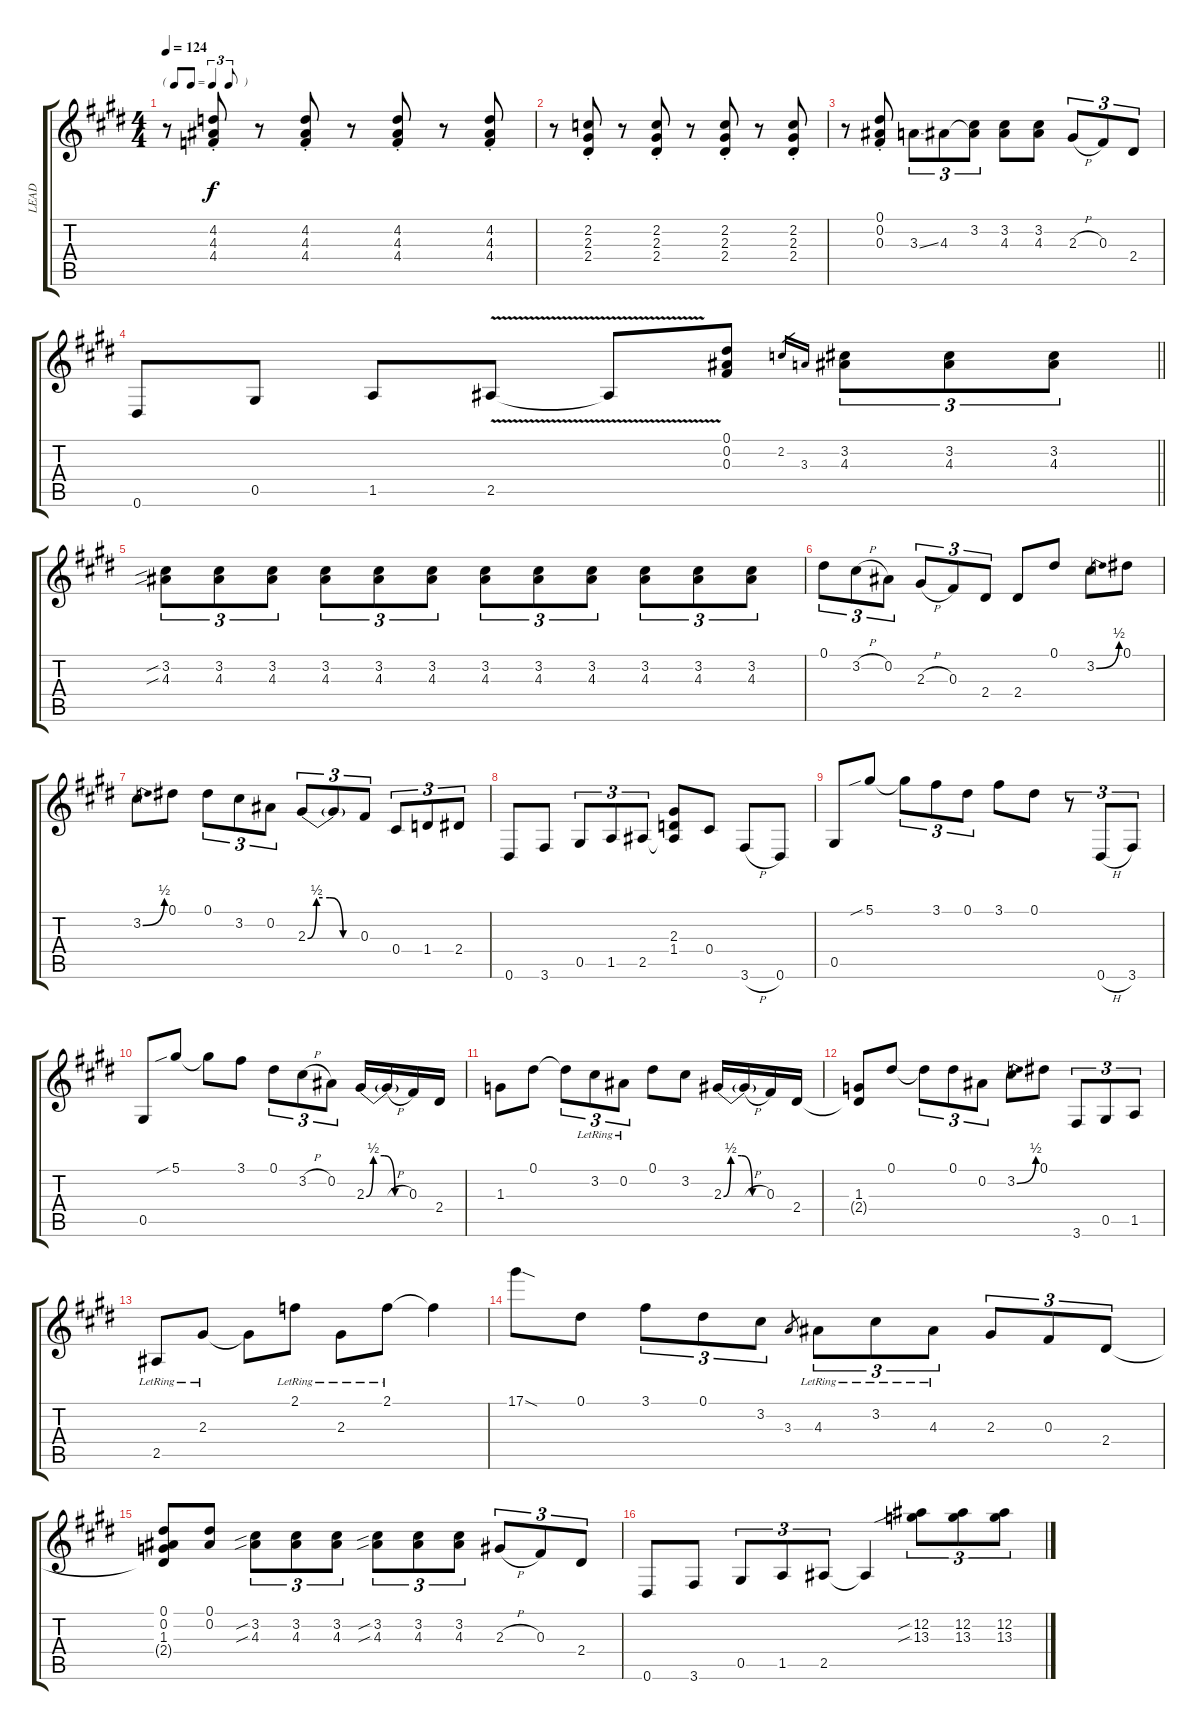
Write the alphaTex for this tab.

\track ("LEAD" "LEAD") {instrument overdrivenguitar}
\staff {score tabs}
\tuning (Eb4 Bb3 Gb3 Db3 Ab2 Eb2) {hide}
\ts (4 4)
\tf triplet8th
\tempo 124
\clef g2
\ks c#minor
r.8{dy f} (4.2{st} 4.3{st} 4.4{st}).8 r.8 (4.2{st} 4.3{st} 4.4{st}).8 r.8 (4.2{st} 4.3{st} 4.4{st}).8 r.8 (4.2{st} 4.3{st} 4.4{st}).8 |
r.8 (2.2{st} 2.3{st} 2.4{st}).8 r.8 (2.2{st} 2.3{st} 2.4{st}).8 r.8 (2.2{st} 2.3{st} 2.4{st}).8 r.8 (2.2{st} 2.3{st} 2.4{st}).8 |
\ks e
r.8 (0.1{st} 0.2{st} 0.3{st}).8 3.3{ss}.8{tu (3 2)} 4.3.8{tu (3 2)} (3.2 4.3{t}).8{tu (3 2)} (3.2 4.3).8 (3.2 4.3).8 2.3{h}.8{tu (3 2)} 0.3.8{tu (3 2)} 2.4.8{tu (3 2)} |
\barLineRight lightlight
\ks c#minor
0.6.8 0.5.8 1.5.8 2.5{v}.8 2.5{v t}.8 (0.1 0.2 0.3).8 2.2.16{gr} 3.3.16{gr} (3.2 4.3).8{tu (3 2)} (3.2 4.3).8{tu (3 2)} (3.2 4.3).8{tu (3 2)} |
\ks e
(3.2{sib} 4.3{sib}).8{tu (3 2)} (3.2 4.3).8{tu (3 2)} (3.2 4.3).8{tu (3 2)} (3.2 4.3).8{tu (3 2)} (3.2 4.3).8{tu (3 2)} (3.2 4.3).8{tu (3 2)} (3.2 4.3).8{tu (3 2)} (3.2 4.3).8{tu (3 2)} (3.2 4.3).8{tu (3 2)} (3.2 4.3).8{tu (3 2)} (3.2 4.3).8{tu (3 2)} (3.2 4.3).8{tu (3 2)} |
\ks c#minor
0.1.8{tu (3 2)} 3.2{h}.8{tu (3 2)} 0.2.8{tu (3 2)} 2.3{h}.8{tu (3 2)} 0.3.8{tu (3 2)} 2.4.8{tu (3 2)} 2.4.8 0.1.8 3.2{be (bend 0 0 60 2)}.8 0.1.8 |
3.2{be (bend 0 0 60 2)}.8 0.1.8 0.1.8{tu (3 2)} 3.2.8{tu (3 2)} 0.2.8{tu (3 2)} 2.3{be (custom 0 0 10 2 25 2 40 0 60 0)}.8{tu (3 2)} 2.3{t}.8{tu (3 2)} 0.3.8{tu (3 2)} 0.4.8{tu (3 2)} 1.4.8{tu (3 2)} 2.4.8{tu (3 2)} |
\ks e
0.6.8 3.6.8 0.5.8{tu (3 2)} 1.5.8{tu (3 2)} 2.5.8{tu (3 2)} (2.3 1.4 2.5{t}).8 0.4.8 3.6{h}.8 0.6.8 |
\ks c#minor
0.5.8 5.1{sib}.8 5.1{t}.8{tu (3 2)} 3.1.8{tu (3 2)} 0.1.8{tu (3 2)} 3.1.8 0.1.8 r.8{tu (3 2)} 0.6{h}.8{tu (3 2)} 3.6.8{tu (3 2)} |
0.5.8 5.1{sib}.8 5.1{t}.8 3.1.8 0.1.8{tu (3 2)} 3.2{h}.8{tu (3 2)} 0.2.8{tu (3 2)} 2.3{be (custom 0 0 10 2 25 2 40 0 60 0)}.16 2.3{h t}.16 0.3.16 2.4.16 |
\ks e
1.3.8 0.1.8 0.1{t}.8{tu (3 2)} 3.2{lr}.8{tu (3 2)} 0.2{lr}.8{tu (3 2)} 0.1.8 3.2.8 2.3{be (custom 0 0 10 2 25 2 40 0 60 0)}.16 2.3{h t}.16 0.3.16 2.4.16 |
\ks c#minor
(1.3 2.4{t}).8 0.1.8 0.1{t}.8{tu (3 2)} 0.1.8{tu (3 2)} 0.2.8{tu (3 2)} 3.2{be (bend 0 0 60 2)}.8 0.1.8 3.6.8{tu (3 2)} 0.5.8{tu (3 2)} 1.5.8{tu (3 2)} |
2.5{lr}.8 2.3{lr}.8 2.3{t}.8 2.1{lr}.8 2.3{lr}.8 2.1{lr}.8 2.1{t}.4 |
\ks e
17.1{sod}.8 0.1.8 3.1.8{tu (3 2)} 0.1.8{tu (3 2)} 3.2.8{tu (3 2)} 3.3.8{gr} 4.3{lr}.8{tu (3 2)} 3.2{lr}.8{tu (3 2)} 4.3{lr}.8{tu (3 2)} 2.3.8{tu (3 2)} 0.3.8{tu (3 2)} 2.4.8{tu (3 2)} |
\ks c#minor
(0.1 0.2 1.3 2.4{t}).8 (0.1 0.2).8 (3.2{sib} 4.3{sib}).8{tu (3 2)} (3.2 4.3).8{tu (3 2)} (3.2 4.3).8{tu (3 2)} (3.2{sib} 4.3{sib}).8{tu (3 2)} (3.2 4.3).8{tu (3 2)} (3.2 4.3).8{tu (3 2)} 2.3{h}.8{tu (3 2)} 0.3.8{tu (3 2)} 2.4.8{tu (3 2)} |
0.6.8 3.6.8 0.5.8{tu (3 2)} 1.5.8{tu (3 2)} 2.5.8{tu (3 2)} 2.5{t}.4 (12.2{sib} 13.3{sib}).8{tu (3 2)} (12.2 13.3).8{tu (3 2)} (12.2 13.3).8{tu (3 2)}
